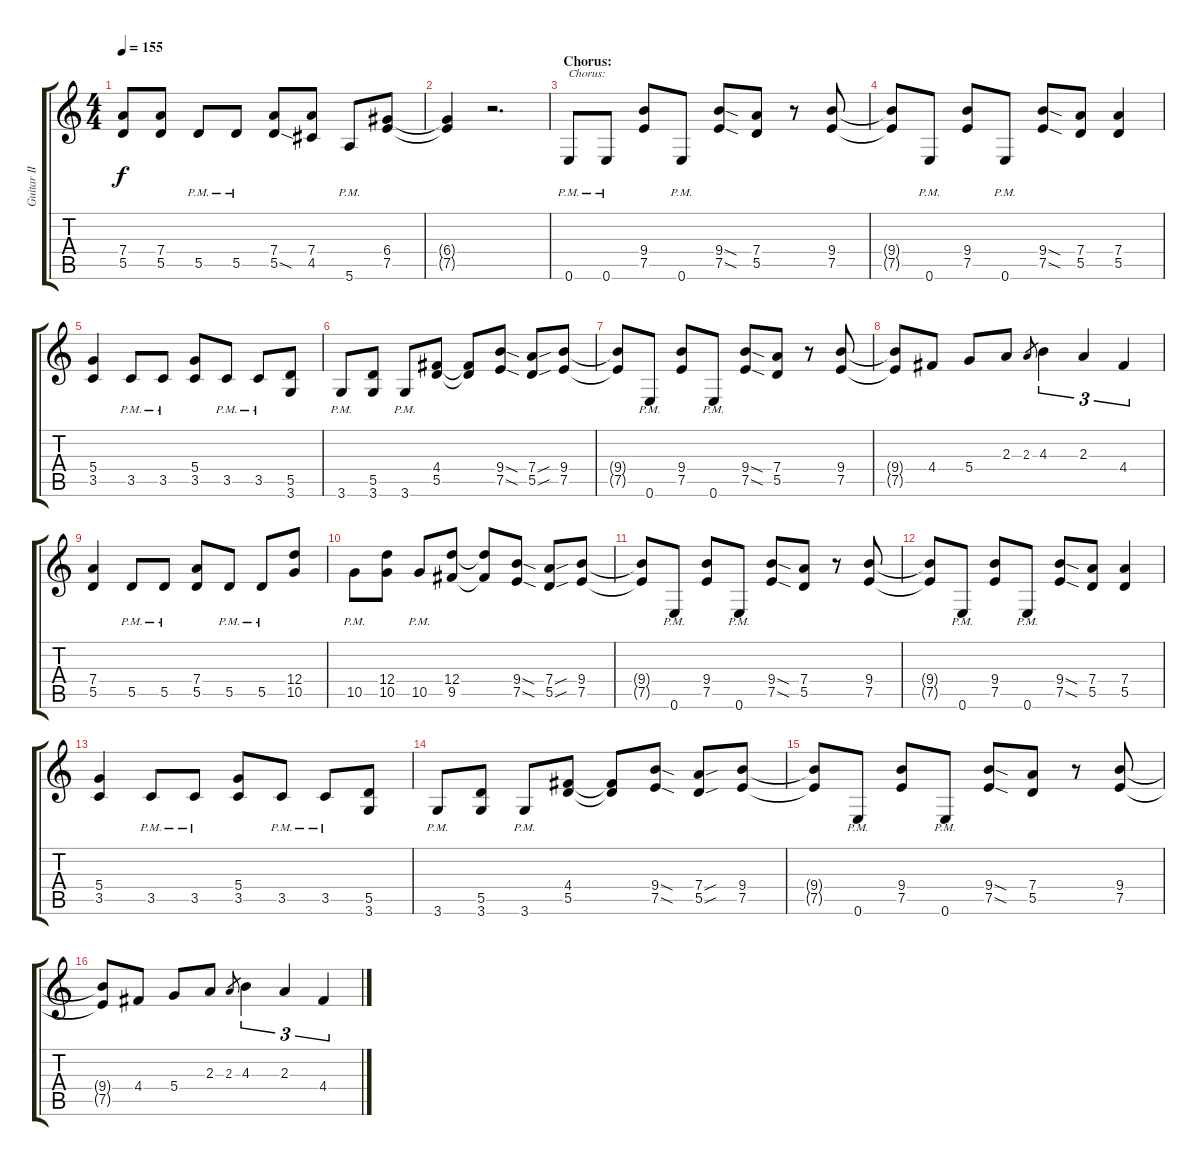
\track ("Guitar II" "Guitar II") {instrument distortionguitar}
\staff {score tabs}
\tuning (E4 B3 G3 D3 A2 E2) {hide}
\ts (4 4)
\tempo 155
\clef g2
\ks c
(7.4{t} 5.5{t}).8{dy f} (7.4 5.5).8 5.5{pm}.8 5.5{pm}.8 (7.4 5.5{sod}).8 (7.4 4.5).8 5.6{pm}.8 (6.4 7.5).8 |
(6.4{t} 7.5{t}).4 r.2{d} |
\section ("" "Chorus:")
0.6{pm}.8{txt "Chorus:"} 0.6{pm}.8 (9.4 7.5).8 0.6{pm}.8 (9.4{sod} 7.5{sod}).8 (7.4 5.5).8 r.8 (9.4 7.5).8 |
(9.4{t} 7.5{t}).8 0.6{pm}.8 (9.4 7.5).8 0.6{pm}.8 (9.4{sod} 7.5{sod}).8 (7.4 5.5).8 (7.4 5.5).4 |
(5.4 3.5).4 3.5{pm}.8 3.5{pm}.8 (5.4 3.5).8 3.5{pm}.8 3.5{pm}.8 (5.5 3.6).8 |
3.6{pm}.8 (5.5 3.6).8 3.6{pm}.8 (4.4 5.5).8 (4.4{t} 5.5{t}).8 (9.4{sod} 7.5{sod}).8 (7.4{sou} 5.5{sou}).8 (9.4 7.5).8 |
(9.4{t} 7.5{t}).8 0.6{pm}.8 (9.4 7.5).8 0.6{pm}.8 (9.4{sod} 7.5{sod}).8 (7.4 5.5).8 r.8 (9.4 7.5).8 |
(9.4{t} 7.5{t}).8 4.4.8 5.4.8 2.3.8 2.3.8{gr} 4.3.4{tu (3 2)} 2.3.4{tu (3 2)} 4.4.4{tu (3 2)} |
(7.4 5.5).4 5.5{pm}.8 5.5{pm}.8 (7.4 5.5).8 5.5{pm}.8 5.5{pm}.8 (12.4 10.5).8 |
10.5{pm}.8 (12.4 10.5).8 10.5{pm}.8 (12.4 9.5).8 (12.4{t} 9.5{t}).8 (9.4{sod} 7.5{sod}).8 (7.4{sou} 5.5{sou}).8 (9.4 7.5).8 |
(9.4{t} 7.5{t}).8 0.6{pm}.8 (9.4 7.5).8 0.6{pm}.8 (9.4{sod} 7.5{sod}).8 (7.4 5.5).8 r.8 (9.4 7.5).8 |
(9.4{t} 7.5{t}).8 0.6{pm}.8 (9.4 7.5).8 0.6{pm}.8 (9.4{sod} 7.5{sod}).8 (7.4 5.5).8 (7.4 5.5).4 |
(5.4 3.5).4 3.5{pm}.8 3.5{pm}.8 (5.4 3.5).8 3.5{pm}.8 3.5{pm}.8 (5.5 3.6).8 |
3.6{pm}.8 (5.5 3.6).8 3.6{pm}.8 (4.4 5.5).8 (4.4{t} 5.5{t}).8 (9.4{sod} 7.5{sod}).8 (7.4{sou} 5.5{sou}).8 (9.4 7.5).8 |
(9.4{t} 7.5{t}).8 0.6{pm}.8 (9.4 7.5).8 0.6{pm}.8 (9.4{sod} 7.5{sod}).8 (7.4 5.5).8 r.8 (9.4 7.5).8 |
(9.4{t} 7.5{t}).8 4.4.8 5.4.8 2.3.8 2.3.8{gr} 4.3.4{tu (3 2)} 2.3.4{tu (3 2)} 4.4.4{tu (3 2)}
